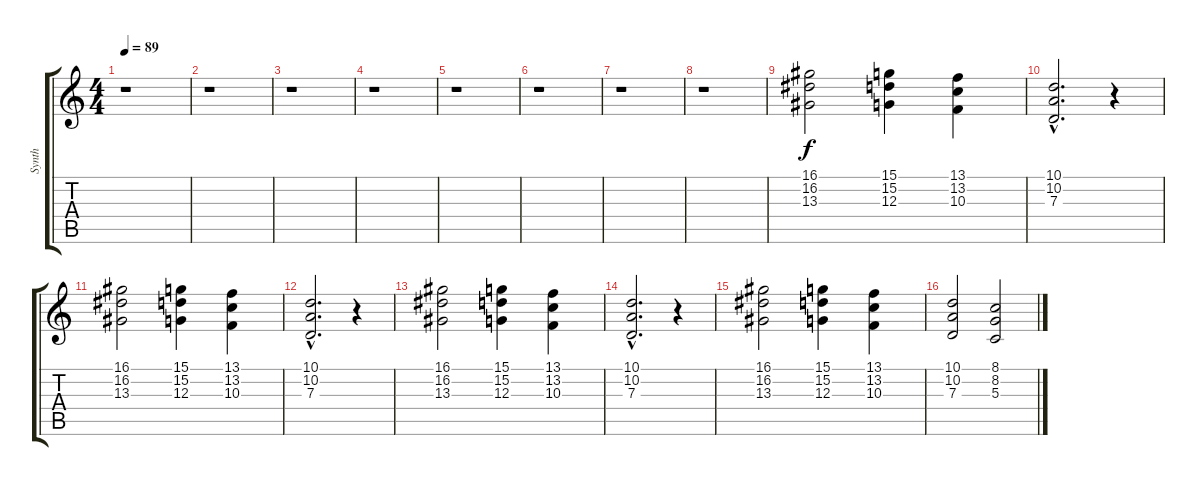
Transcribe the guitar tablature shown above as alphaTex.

\track ("Synth" "Synth") {instrument pad4choir}
\staff {score tabs}
\tuning (E4 B3 G3 D3 A2 D2) {hide}
\ts (4 4)
\tempo 89
\clef g2
\ks c
r.1{dy f} |
r.1 |
r.1 |
r.1 |
r.1 |
r.1 |
r.1 |
r.1 |
(16.1 16.2 13.3).2 (15.1 15.2 12.3).4 (13.1 13.2 10.3).4 |
(10.1{hac} 10.2{hac} 7.3{hac}).2{d} r.4 |
(16.1 16.2 13.3).2 (15.1 15.2 12.3).4 (13.1 13.2 10.3).4 |
(10.1{hac} 10.2{hac} 7.3{hac}).2{d} r.4 |
(16.1 16.2 13.3).2 (15.1 15.2 12.3).4 (13.1 13.2 10.3).4 |
(10.1{hac} 10.2{hac} 7.3{hac}).2{d} r.4 |
(16.1 16.2 13.3).2 (15.1 15.2 12.3).4 (13.1 13.2 10.3).4 |
(10.1 10.2 7.3).2{volume 5} (8.1 8.2 5.3).2
